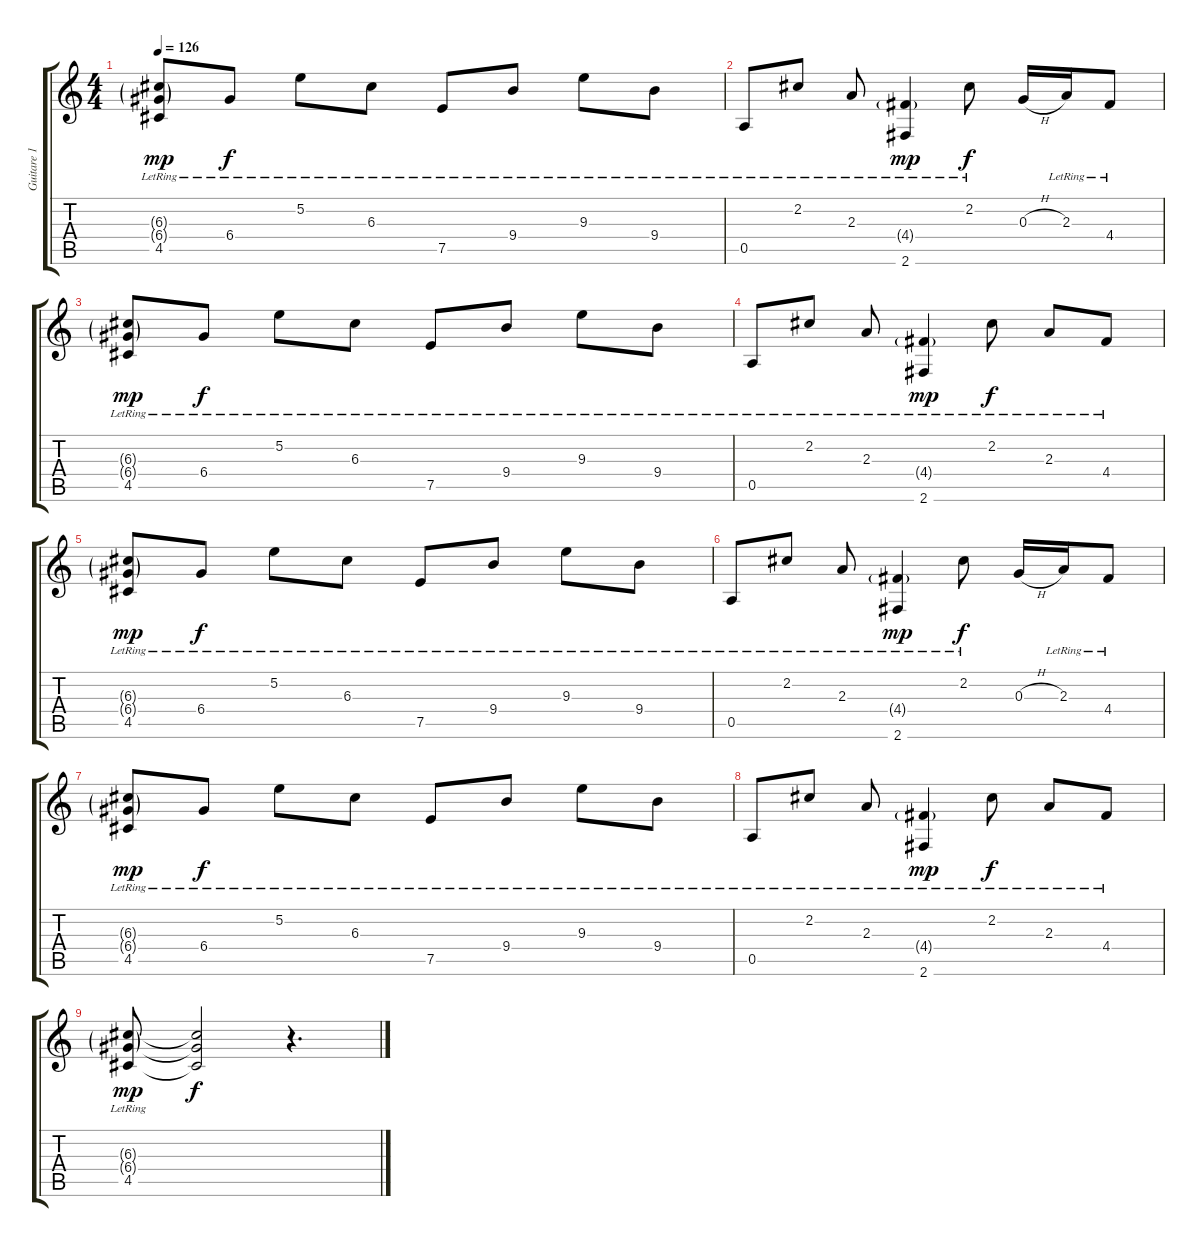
\track ("Guitare 1 (Rythm)" "Guitare 1 ") {instrument acousticguitarsteel}
\staff {score tabs}
\tuning (E4 B3 G3 D3 A2 E2) {hide}
\ts (4 4)
\tempo 126
\clef g2
\ks c
(6.3{g} 6.4{g lr} 4.5{lr}).8{dy mp} 6.4{lr}.8{dy f} 5.2{lr}.8 6.3{lr}.8 7.5{lr}.8 9.4{lr}.8 9.3{lr}.8 9.4{lr}.8 |
0.5{lr}.8 2.2{lr}.8 2.3{lr}.8 (4.4{g lr} 2.6{lr}).4{dy mp} 2.2{lr}.8{dy f} 0.3{h}.16 2.3{lr}.16 4.4{lr}.8 |
(6.3{g lr} 6.4{g lr} 4.5{lr}).8{dy mp volume 6} 6.4{lr}.8{dy f} 5.2{lr}.8 6.3{lr}.8 7.5{lr}.8 9.4{lr}.8 9.3{lr}.8 9.4{lr}.8 |
0.5{lr}.8 2.2{lr}.8 2.3{lr}.8 (4.4{g lr} 2.6{lr}).4{dy mp} 2.2{lr}.8{dy f} 2.3{lr}.8 4.4{lr}.8 |
(6.3{g} 6.4{g lr} 4.5{lr}).8{dy mp} 6.4{lr}.8{dy f} 5.2{lr}.8 6.3{lr}.8 7.5{lr}.8 9.4{lr}.8 9.3{lr}.8 9.4{lr}.8 |
0.5{lr}.8 2.2{lr}.8 2.3{lr}.8 (4.4{g lr} 2.6{lr}).4{dy mp} 2.2{lr}.8{dy f} 0.3{h}.16 2.3{lr}.16 4.4{lr}.8 |
(6.3{g lr} 6.4{g lr} 4.5{lr}).8{dy mp volume 0} 6.4{lr}.8{dy f} 5.2{lr}.8 6.3{lr}.8 7.5{lr}.8 9.4{lr}.8 9.3{lr}.8 9.4{lr}.8 |
0.5{lr}.8 2.2{lr}.8 2.3{lr}.8 (4.4{g lr} 2.6{lr}).4{dy mp} 2.2{lr}.8{dy f} 2.3{lr}.8 4.4{lr}.8 |
(6.3{g lr} 6.4{g} 4.5{lr}).8{dy mp} (6.3{t} 6.4{t} 4.5{t}).2{dy f} r.4{d}
